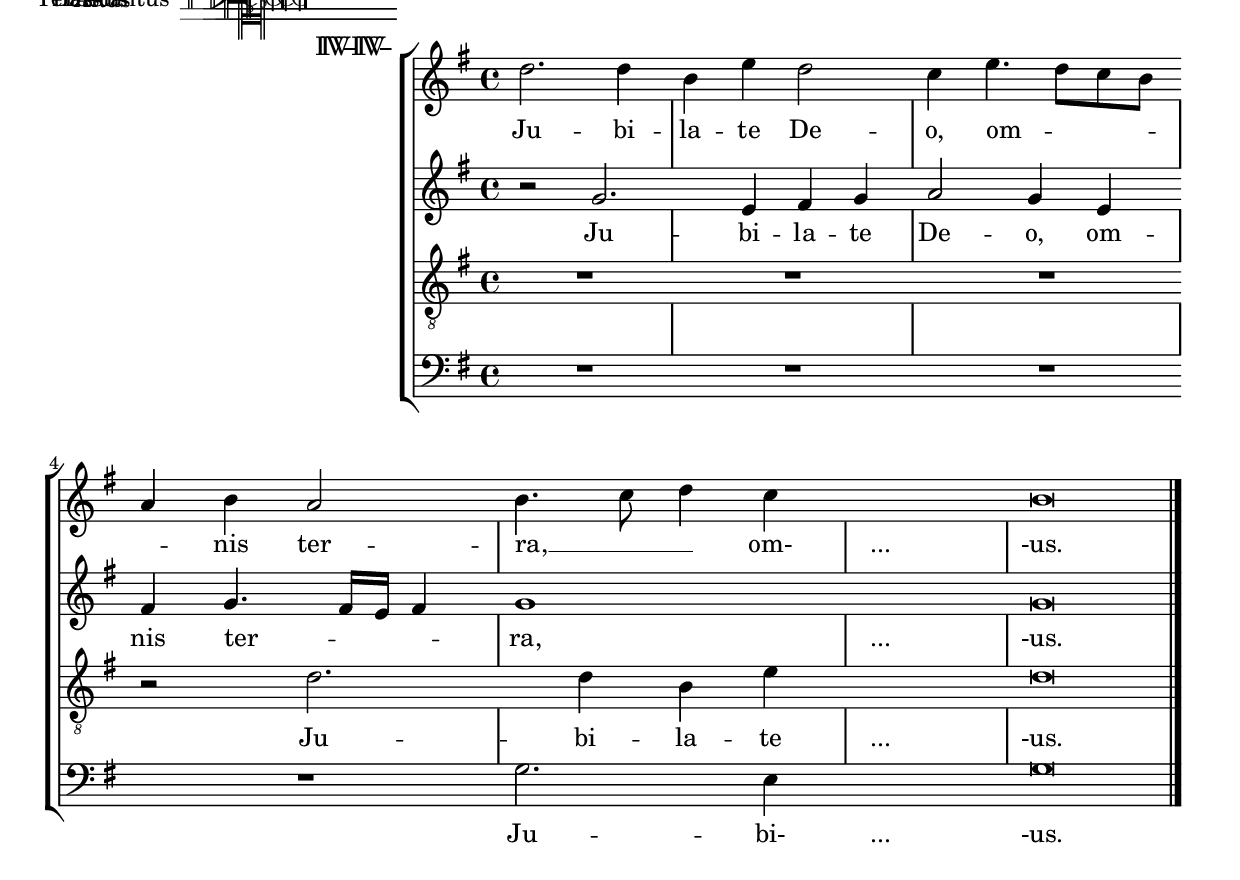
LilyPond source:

%% Do not edit this file; it is auto-generated from input/new
%% This file is in the public domain.
\version "2.13.1"
\header {
  texidoces = "
Los «incipit» se pueden escribir utilizando el grob del nombre del
instruemento, pero manteniendo independientes las definiciones del
nombre del instrumento y del incipit."
 
 doctitlees = "Incipit"

  lsrtags = "staff-notation,ancient-notation"
  texidoc = "Incipits can be added using the instrument name grob, but
keeping separate the instrument name definition and the incipit definition."
  doctitle = "Incipit"
} % begin verbatim


incipit =
#(define-music-function (parser location incipit-music) (ly:music?)
  #{
    \once \override Staff.InstrumentName #'self-alignment-X = #RIGHT
    \once \override Staff.InstrumentName #'self-alignment-Y = #UP
    \once \override Staff.InstrumentName #'Y-offset = #4
    \once \override Staff.InstrumentName #'padding = #0.3
    \once \override Staff.InstrumentName #'stencil =
    #(lambda (grob)
       (let* ((instrument-name (ly:grob-property grob 'long-text))
              (layout (ly:output-def-clone (ly:grob-layout grob)))
              (music (make-music 'SequentialMusic
                      'elements (list (make-music 'ContextSpeccedMusic
                                        'context-type 'MensuralStaff
                                        'element (make-music 'PropertySet
                                                   'symbol 'instrumentName
                                                   'value instrument-name))
                                      $incipit-music)))
              (score (ly:make-score music))
              (mm (ly:output-def-lookup layout 'mm))
              (indent (ly:output-def-lookup layout 'indent))
              (width (ly:output-def-lookup layout 'incipit-width))
              (incipit-width (if (number? width)
                                 (* width mm)
                                 (* indent 0.5))))
         (ly:output-def-set-variable! layout 'indent (- indent incipit-width))
         (ly:output-def-set-variable! layout 'line-width indent)
         (ly:output-def-set-variable! layout 'ragged-right #f)
         (ly:output-def-set-variable! layout 'ragged-last #f)
         (ly:output-def-set-variable! layout 'system-count 1)
         (ly:score-add-output-def! score layout)
         (ly:grob-set-property! grob 'long-text
               (markup #:score score))
         (ly:system-start-text::print grob)))
  #})

%%%%%%%%%%%%%%%%%%%%%%%%%

global = {
  \set Score.skipBars = ##t
  \key g \major
  \time 4/4

  % the actual music
  \skip 1*8

  % let finis bar go through all staves
  \override Staff.BarLine #'transparent = ##f

  % finis bar
  \bar "|."
}

discantusIncipit = <<
  \new MensuralVoice = "discantusIncipit" <<
    \repeat unfold 9 { s1 \noBreak }
    {
      \clef "neomensural-c1"
      \key f \major
      \time 2/2
      c''1.
    }
  >>
  \new Lyrics \lyricsto discantusIncipit { IV- }
>>

discantusNotes = {
  \transpose c' c'' {
    \clef "treble"
    d'2. d'4 |
    b e' d'2 |
    c'4 e'4.( d'8 c' b |
    a4) b a2 |
    b4.( c'8 d'4) c'4 |
    \once \override NoteHead #'transparent = ##t
    c'1 |
    b\breve |
  }
}

discantusLyrics = \lyricmode {
  Ju -- bi -- |
  la -- te De -- |
  o, om --
  nis ter -- |
  ra, __ om- |
  "..." |
  -us. |
}

altusIncipit = <<
  \new MensuralVoice = "altusIncipit" <<
    \repeat unfold 9 { s1 \noBreak }
    {
      \clef "neomensural-c3"
      \key f \major
      \time 2/2
      r1 f'1.
    }
  >>
  \new Lyrics \lyricsto altusIncipit { IV- }
>>

altusNotes = {
  \transpose c' c'' {
    \clef "treble"
    % two measures
    r2 g2. e4 fis g |
    a2 g4 e |
    fis g4.( fis16 e fis4) |
    g1 |
    \once \override NoteHead #'transparent = ##t
    g1 |
    g\breve |
  }
}

altusLyrics = \lyricmode {
  % two measures
  Ju -- bi -- la -- te |
  De -- o, om -- |
  nis ter -- ra, |
  "..." |
  -us. |
}

tenorIncipit = <<
  \new MensuralVoice = "tenorIncipit" <<
    \repeat unfold 9 { s1 \noBreak }
    {
      \clef "neomensural-c4"
      \key f \major
      \time 2/2
      r\longa
      r\breve
      r1 c'1.
    }
  >>
  \new Lyrics \lyricsto tenorIncipit { IV- }
>>

tenorNotes = {
  \transpose c' c' {
    \once \override Staff.VerticalAxisGroup #'minimum-Y-extent = #'(-6 . 3)
    \clef "treble_8"
    R1 |
    R1 |
    R1 |
    % two measures
    r2 d'2. d'4 b e' |
    \once \override NoteHead #'transparent = ##t
    e'1 |
    d'\breve |
  }
}

tenorLyrics = \lyricmode {
  % two measures
  Ju -- bi -- la -- te |
  "..." |
  -us. 
}

bassusIncipit = <<
  \new MensuralVoice = "bassusIncipit" <<
    \repeat unfold 9 { s1 \noBreak }
    {
      \clef "bass"
      \key f \major
      \time 2/2
      %% incipit
      r\maxima
      f1.
    }
  >>
  \new Lyrics \lyricsto bassusIncipit { IV- }
>>

bassusNotes = {
  \transpose c' c' {
    \clef "bass"
    R1 |
    R1 |
    R1 |
    R1 |
    g2. e4 |
    \once \override NoteHead #'transparent = ##t
    e1 |
    g\breve |
  }
}

bassusLyrics = \lyricmode {
  Ju -- bi- |
  "..." |
  -us.
}

\score {
  <<
    \new StaffGroup = choirStaff <<
      \new Voice = "discantusNotes" <<
        \global
        \set Staff.instrumentName = #"Discantus"
        \incipit \discantusIncipit
        \discantusNotes
      >>
      \new Lyrics = "discantusLyrics" \lyricsto discantusNotes { \discantusLyrics }
      \new Voice = "altusNotes" <<
        \global
        \set Staff.instrumentName = #"Altus"
        \incipit \altusIncipit
        \altusNotes
      >>
      \new Lyrics = "altusLyrics" \lyricsto altusNotes { \altusLyrics }
      \new Voice = "tenorNotes" <<
        \global
        \set Staff.instrumentName = #"Tenor"
        \incipit \tenorIncipit
        \tenorNotes
      >>
      \new Lyrics = "tenorLyrics" \lyricsto tenorNotes { \tenorLyrics }
      \new Voice = "bassusNotes" <<
        \global
        \set Staff.instrumentName = #"Bassus"
        \incipit \bassusIncipit
        \bassusNotes
      >>
      \new Lyrics = "bassusLyrics" \lyricsto bassusNotes { \bassusLyrics }
    >>
  >>
  \layout {
    \context {
      \Score
      %% no bar lines in staves or lyrics
      \override BarLine #'transparent = ##t
    }
    %% the next two instructions keep the lyrics between the bar lines
    \context {
      \Lyrics
      \consists "Bar_engraver"
      \consists "Separating_line_group_engraver"
    }
    \context {
      \Voice
      %% no slurs
      \override Slur #'transparent = ##t
      %% Comment in the below "\remove" command to allow line
      %% breaking also at those bar lines where a note overlaps
      %% into the next measure.  The command is commented out in this
      %% short example score, but especially for large scores, you
      %% will typically yield better line breaking and thus improve
      %% overall spacing if you comment in the following command.
      %%\remove "Forbid_line_break_engraver"
    }
    indent = 6\cm
    incipit-width = 4\cm
  }
}
